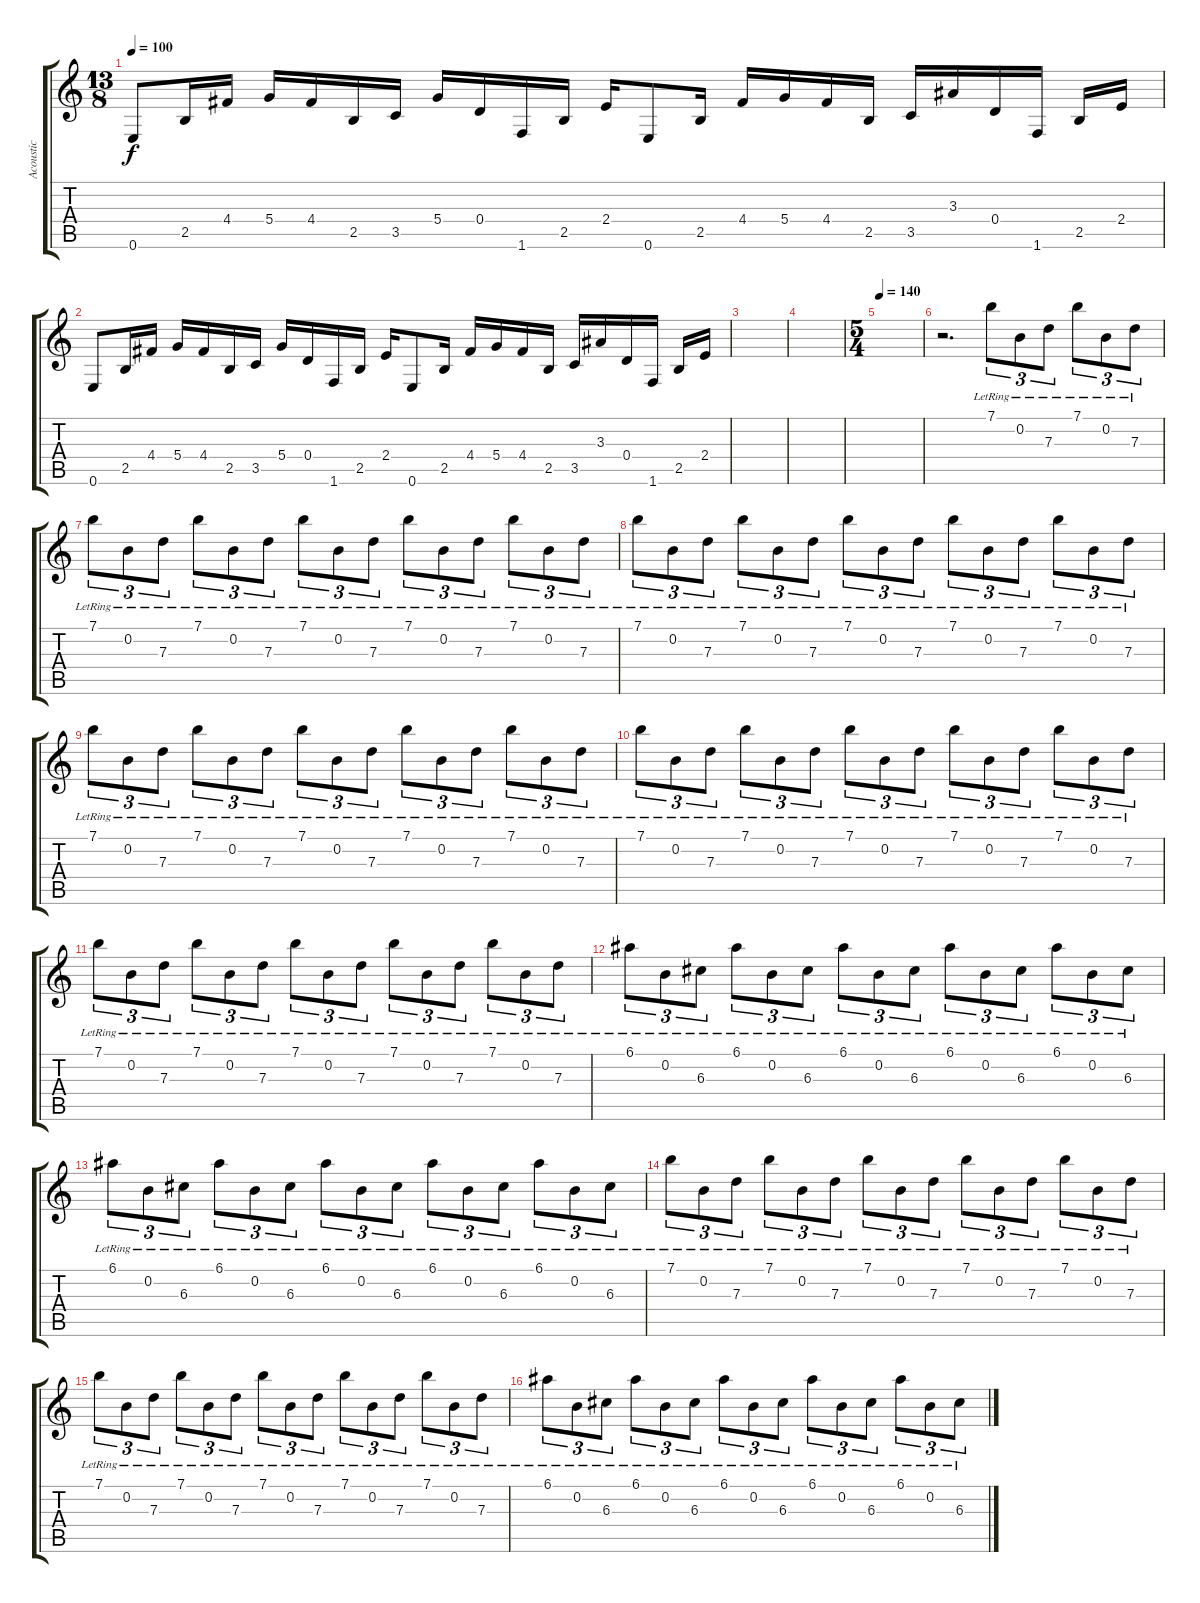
\track ("Acoustic" "Acoustic") {instrument acousticguitarnylon}
\staff {score tabs}
\tuning (E4 B3 G3 D3 A2 E2) {hide}
\ts (13 8)
\tempo 100
\clef g2
\ks c
0.6.8{dy f instrument acousticguitarnylon} 2.5.16 4.4.16 5.4.16 4.4.16 2.5.16 3.5.16 5.4.16 0.4.16 1.6.16 2.5.16 2.4.16 0.6.8 2.5.16 4.4.16 5.4.16 4.4.16 2.5.16 3.5.16 3.3.16 0.4.16 1.6.16 2.5.16 2.4.16 |
0.6.8 2.5.16 4.4.16 5.4.16 4.4.16 2.5.16 3.5.16 5.4.16 0.4.16 1.6.16 2.5.16 2.4.16 0.6.8 2.5.16 4.4.16 5.4.16 4.4.16 2.5.16 3.5.16 3.3.16 0.4.16 1.6.16 2.5.16 2.4.16 |
|
|
\ts (5 4)
\tempo 140
|
r.2{d} 7.1{lr}.8{tu (3 2)} 0.2{lr}.8{tu (3 2)} 7.3{lr}.8{tu (3 2)} 7.1{lr}.8{tu (3 2)} 0.2{lr}.8{tu (3 2)} 7.3{lr}.8{tu (3 2)} |
7.1{lr}.8{tu (3 2)} 0.2{lr}.8{tu (3 2)} 7.3{lr}.8{tu (3 2)} 7.1{lr}.8{tu (3 2)} 0.2{lr}.8{tu (3 2)} 7.3{lr}.8{tu (3 2)} 7.1{lr}.8{tu (3 2)} 0.2{lr}.8{tu (3 2)} 7.3{lr}.8{tu (3 2)} 7.1{lr}.8{tu (3 2)} 0.2{lr}.8{tu (3 2)} 7.3{lr}.8{tu (3 2)} 7.1{lr}.8{tu (3 2)} 0.2{lr}.8{tu (3 2)} 7.3{lr}.8{tu (3 2)} |
7.1{lr}.8{tu (3 2)} 0.2{lr}.8{tu (3 2)} 7.3{lr}.8{tu (3 2)} 7.1{lr}.8{tu (3 2)} 0.2{lr}.8{tu (3 2)} 7.3{lr}.8{tu (3 2)} 7.1{lr}.8{tu (3 2)} 0.2{lr}.8{tu (3 2)} 7.3{lr}.8{tu (3 2)} 7.1{lr}.8{tu (3 2)} 0.2{lr}.8{tu (3 2)} 7.3{lr}.8{tu (3 2)} 7.1{lr}.8{tu (3 2)} 0.2{lr}.8{tu (3 2)} 7.3{lr}.8{tu (3 2)} |
7.1{lr}.8{tu (3 2)} 0.2{lr}.8{tu (3 2)} 7.3{lr}.8{tu (3 2)} 7.1{lr}.8{tu (3 2)} 0.2{lr}.8{tu (3 2)} 7.3{lr}.8{tu (3 2)} 7.1{lr}.8{tu (3 2)} 0.2{lr}.8{tu (3 2)} 7.3{lr}.8{tu (3 2)} 7.1{lr}.8{tu (3 2)} 0.2{lr}.8{tu (3 2)} 7.3{lr}.8{tu (3 2)} 7.1{lr}.8{tu (3 2)} 0.2{lr}.8{tu (3 2)} 7.3{lr}.8{tu (3 2)} |
7.1{lr}.8{tu (3 2)} 0.2{lr}.8{tu (3 2)} 7.3{lr}.8{tu (3 2)} 7.1{lr}.8{tu (3 2)} 0.2{lr}.8{tu (3 2)} 7.3{lr}.8{tu (3 2)} 7.1{lr}.8{tu (3 2)} 0.2{lr}.8{tu (3 2)} 7.3{lr}.8{tu (3 2)} 7.1{lr}.8{tu (3 2)} 0.2{lr}.8{tu (3 2)} 7.3{lr}.8{tu (3 2)} 7.1{lr}.8{tu (3 2)} 0.2{lr}.8{tu (3 2)} 7.3{lr}.8{tu (3 2)} |
7.1{lr}.8{tu (3 2)} 0.2{lr}.8{tu (3 2)} 7.3{lr}.8{tu (3 2)} 7.1{lr}.8{tu (3 2)} 0.2{lr}.8{tu (3 2)} 7.3{lr}.8{tu (3 2)} 7.1{lr}.8{tu (3 2)} 0.2{lr}.8{tu (3 2)} 7.3{lr}.8{tu (3 2)} 7.1{lr}.8{tu (3 2)} 0.2{lr}.8{tu (3 2)} 7.3{lr}.8{tu (3 2)} 7.1{lr}.8{tu (3 2)} 0.2{lr}.8{tu (3 2)} 7.3{lr}.8{tu (3 2)} |
6.1{lr}.8{tu (3 2)} 0.2{lr}.8{tu (3 2)} 6.3{lr}.8{tu (3 2)} 6.1{lr}.8{tu (3 2)} 0.2{lr}.8{tu (3 2)} 6.3{lr}.8{tu (3 2)} 6.1{lr}.8{tu (3 2)} 0.2{lr}.8{tu (3 2)} 6.3{lr}.8{tu (3 2)} 6.1{lr}.8{tu (3 2)} 0.2{lr}.8{tu (3 2)} 6.3{lr}.8{tu (3 2)} 6.1{lr}.8{tu (3 2)} 0.2{lr}.8{tu (3 2)} 6.3{lr}.8{tu (3 2)} |
6.1{lr}.8{tu (3 2)} 0.2{lr}.8{tu (3 2)} 6.3{lr}.8{tu (3 2)} 6.1{lr}.8{tu (3 2)} 0.2{lr}.8{tu (3 2)} 6.3{lr}.8{tu (3 2)} 6.1{lr}.8{tu (3 2)} 0.2{lr}.8{tu (3 2)} 6.3{lr}.8{tu (3 2)} 6.1{lr}.8{tu (3 2)} 0.2{lr}.8{tu (3 2)} 6.3{lr}.8{tu (3 2)} 6.1{lr}.8{tu (3 2)} 0.2{lr}.8{tu (3 2)} 6.3{lr}.8{tu (3 2)} |
7.1{lr}.8{tu (3 2)} 0.2{lr}.8{tu (3 2)} 7.3{lr}.8{tu (3 2)} 7.1{lr}.8{tu (3 2)} 0.2{lr}.8{tu (3 2)} 7.3{lr}.8{tu (3 2)} 7.1{lr}.8{tu (3 2)} 0.2{lr}.8{tu (3 2)} 7.3{lr}.8{tu (3 2)} 7.1{lr}.8{tu (3 2)} 0.2{lr}.8{tu (3 2)} 7.3{lr}.8{tu (3 2)} 7.1{lr}.8{tu (3 2)} 0.2{lr}.8{tu (3 2)} 7.3{lr}.8{tu (3 2)} |
7.1{lr}.8{tu (3 2)} 0.2{lr}.8{tu (3 2)} 7.3{lr}.8{tu (3 2)} 7.1{lr}.8{tu (3 2)} 0.2{lr}.8{tu (3 2)} 7.3{lr}.8{tu (3 2)} 7.1{lr}.8{tu (3 2)} 0.2{lr}.8{tu (3 2)} 7.3{lr}.8{tu (3 2)} 7.1{lr}.8{tu (3 2)} 0.2{lr}.8{tu (3 2)} 7.3{lr}.8{tu (3 2)} 7.1{lr}.8{tu (3 2)} 0.2{lr}.8{tu (3 2)} 7.3{lr}.8{tu (3 2)} |
6.1{lr}.8{tu (3 2)} 0.2{lr}.8{tu (3 2)} 6.3{lr}.8{tu (3 2)} 6.1{lr}.8{tu (3 2)} 0.2{lr}.8{tu (3 2)} 6.3{lr}.8{tu (3 2)} 6.1{lr}.8{tu (3 2)} 0.2{lr}.8{tu (3 2)} 6.3{lr}.8{tu (3 2)} 6.1{lr}.8{tu (3 2)} 0.2{lr}.8{tu (3 2)} 6.3{lr}.8{tu (3 2)} 6.1{lr}.8{tu (3 2)} 0.2{lr}.8{tu (3 2)} 6.3{lr}.8{tu (3 2)}
